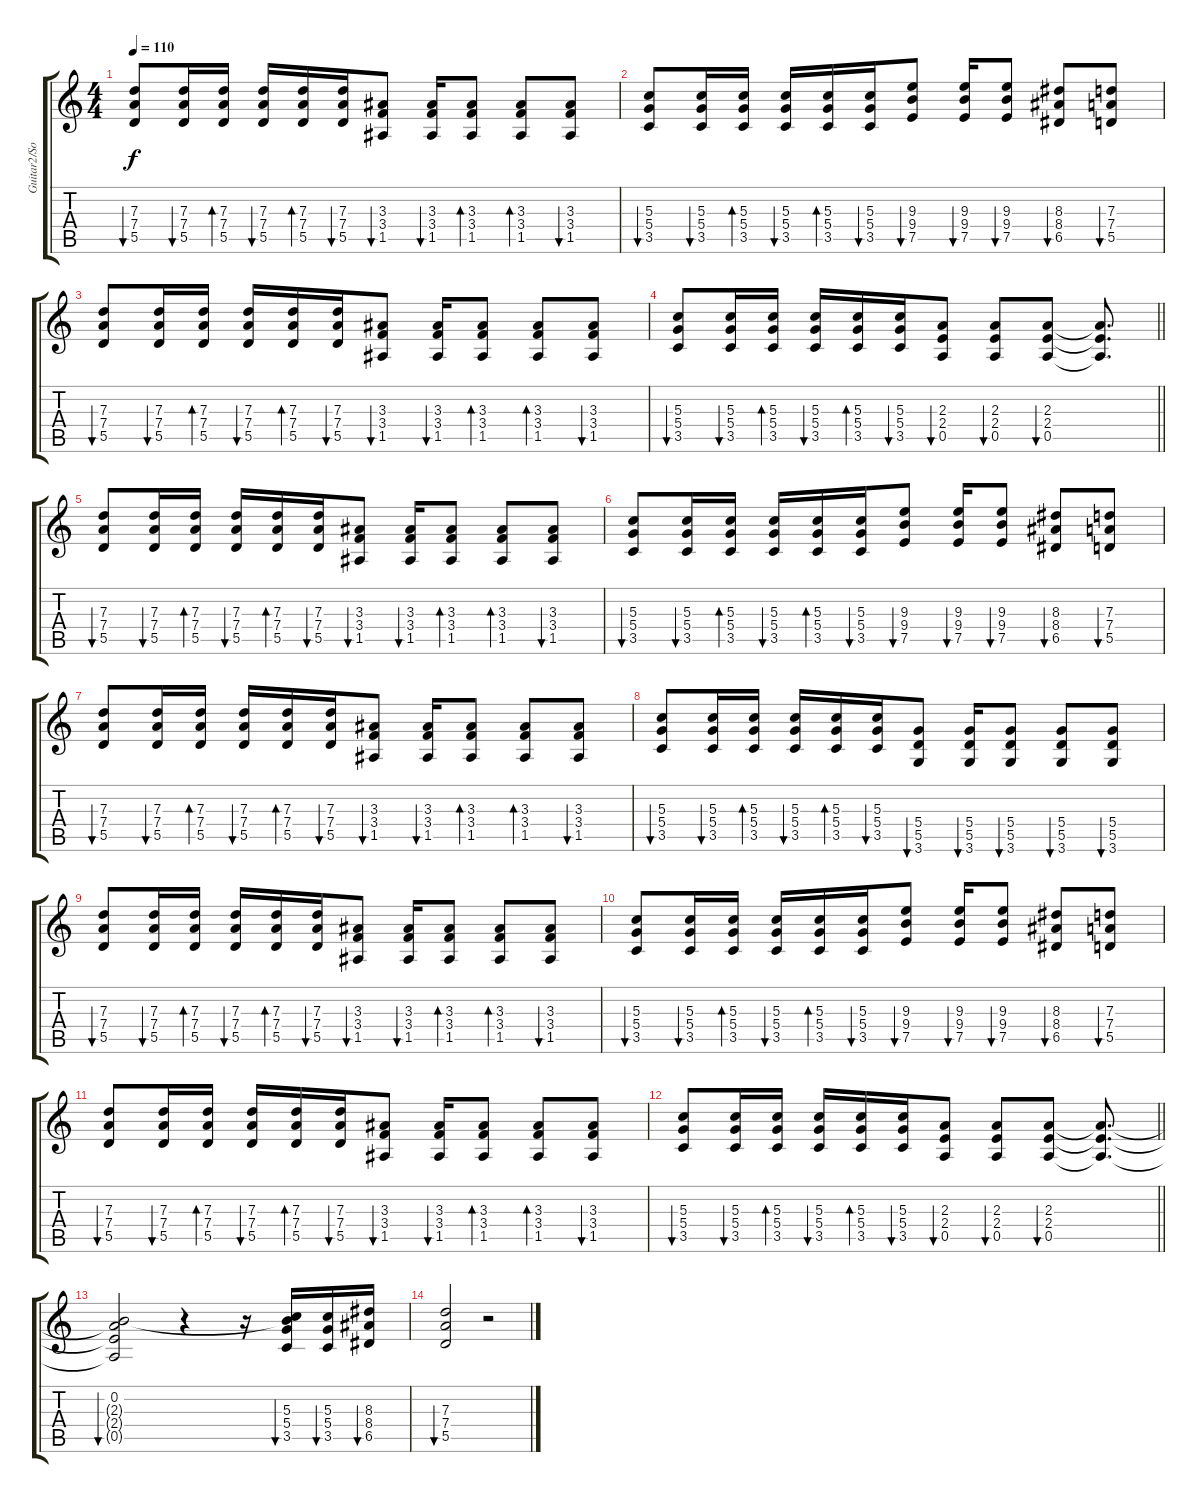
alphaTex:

\track ("Guitar2/Solo" "Guitar2/So") {instrument overdrivenguitar}
\staff {score tabs}
\tuning (E4 B3 G3 D3 A2 E2) {hide}
\ts (4 4)
\tempo 110
\clef g2
\ks c
(7.3 7.4 5.5).8{bu 60 dy f} (7.3 7.4 5.5).16{bu 60} (7.3 7.4 5.5).16{bd 60} (7.3 7.4 5.5).16{bu 60} (7.3 7.4 5.5).16{bd 60} (7.3 7.4 5.5).16{bu 60} (3.3 3.4 1.5).8{bu 60} (3.3 3.4 1.5).16{bu 60} (3.3 3.4 1.5).8{bd 60} (3.3 3.4 1.5).8{bd 60} (3.3 3.4 1.5).8{bu 60} |
(5.3 5.4 3.5).8{bu 60} (5.3 5.4 3.5).16{bu 60} (5.3 5.4 3.5).16{bd 60} (5.3 5.4 3.5).16{bu 60} (5.3 5.4 3.5).16{bd 60} (5.3 5.4 3.5).16{bu 60} (9.3 9.4 7.5).8{bu 60} (9.3 9.4 7.5).16{bu 60} (9.3 9.4 7.5).8{bu 60} (8.3 8.4 6.5).8{bu 60} (7.3 7.4 5.5).8{bu 60} |
(7.3 7.4 5.5).8{bu 60} (7.3 7.4 5.5).16{bu 60} (7.3 7.4 5.5).16{bd 60} (7.3 7.4 5.5).16{bu 60} (7.3 7.4 5.5).16{bd 60} (7.3 7.4 5.5).16{bu 60} (3.3 3.4 1.5).8{bu 60} (3.3 3.4 1.5).16{bu 60} (3.3 3.4 1.5).8{bd 60} (3.3 3.4 1.5).8{bd 60} (3.3 3.4 1.5).8{bu 60} |
\barLineRight lightlight
(5.3 5.4 3.5).8{bu 60} (5.3 5.4 3.5).16{bu 60} (5.3 5.4 3.5).16{bd 60} (5.3 5.4 3.5).16{bu 60} (5.3 5.4 3.5).16{bd 60} (5.3 5.4 3.5).16{bu 60} (2.3 2.4 0.5).8{bu 60} (2.3 2.4 0.5).8{bu 60} (2.3 2.4 0.5).8{bu 60} (2.3{t} 2.4{t} 0.5{t}).8{d} |
(7.3 7.4 5.5).8{bu 60} (7.3 7.4 5.5).16{bu 60} (7.3 7.4 5.5).16{bd 60} (7.3 7.4 5.5).16{bu 60} (7.3 7.4 5.5).16{bd 60} (7.3 7.4 5.5).16{bu 60} (3.3 3.4 1.5).8{bu 60} (3.3 3.4 1.5).16{bu 60} (3.3 3.4 1.5).8{bd 60} (3.3 3.4 1.5).8{bd 60} (3.3 3.4 1.5).8{bu 60} |
(5.3 5.4 3.5).8{bu 60} (5.3 5.4 3.5).16{bu 60} (5.3 5.4 3.5).16{bd 60} (5.3 5.4 3.5).16{bu 60} (5.3 5.4 3.5).16{bd 60} (5.3 5.4 3.5).16{bu 60} (9.3 9.4 7.5).8{bu 60} (9.3 9.4 7.5).16{bu 60} (9.3 9.4 7.5).8{bu 60} (8.3 8.4 6.5).8{bu 60} (7.3 7.4 5.5).8{bu 60} |
(7.3 7.4 5.5).8{bu 60} (7.3 7.4 5.5).16{bu 60} (7.3 7.4 5.5).16{bd 60} (7.3 7.4 5.5).16{bu 60} (7.3 7.4 5.5).16{bd 60} (7.3 7.4 5.5).16{bu 60} (3.3 3.4 1.5).8{bu 60} (3.3 3.4 1.5).16{bu 60} (3.3 3.4 1.5).8{bd 60} (3.3 3.4 1.5).8{bd 60} (3.3 3.4 1.5).8{bu 60} |
(5.3 5.4 3.5).8{bu 60} (5.3 5.4 3.5).16{bu 60} (5.3 5.4 3.5).16{bd 60} (5.3 5.4 3.5).16{bu 60} (5.3 5.4 3.5).16{bd 60} (5.3 5.4 3.5).16{bu 60} (5.4 5.5 3.6).8{bu 60} (5.4 5.5 3.6).16{bu 60} (5.4 5.5 3.6).8{bu 60} (5.4 5.5 3.6).8{bu 60} (5.4 5.5 3.6).8{bu 60} |
(7.3 7.4 5.5).8{bu 60} (7.3 7.4 5.5).16{bu 60} (7.3 7.4 5.5).16{bd 60} (7.3 7.4 5.5).16{bu 60} (7.3 7.4 5.5).16{bd 60} (7.3 7.4 5.5).16{bu 60} (3.3 3.4 1.5).8{bu 60} (3.3 3.4 1.5).16{bu 60} (3.3 3.4 1.5).8{bd 60} (3.3 3.4 1.5).8{bd 60} (3.3 3.4 1.5).8{bu 60} |
(5.3 5.4 3.5).8{bu 60} (5.3 5.4 3.5).16{bu 60} (5.3 5.4 3.5).16{bd 60} (5.3 5.4 3.5).16{bu 60} (5.3 5.4 3.5).16{bd 60} (5.3 5.4 3.5).16{bu 60} (9.3 9.4 7.5).8{bu 60} (9.3 9.4 7.5).16{bu 60} (9.3 9.4 7.5).8{bu 60} (8.3 8.4 6.5).8{bu 60} (7.3 7.4 5.5).8{bu 60} |
(7.3 7.4 5.5).8{bu 60} (7.3 7.4 5.5).16{bu 60} (7.3 7.4 5.5).16{bd 60} (7.3 7.4 5.5).16{bu 60} (7.3 7.4 5.5).16{bd 60} (7.3 7.4 5.5).16{bu 60} (3.3 3.4 1.5).8{bu 60} (3.3 3.4 1.5).16{bu 60} (3.3 3.4 1.5).8{bd 60} (3.3 3.4 1.5).8{bd 60} (3.3 3.4 1.5).8{bu 60} |
\barLineRight lightlight
(5.3 5.4 3.5).8{bu 60} (5.3 5.4 3.5).16{bu 60} (5.3 5.4 3.5).16{bd 60} (5.3 5.4 3.5).16{bu 60} (5.3 5.4 3.5).16{bd 60} (5.3 5.4 3.5).16{bu 60} (2.3 2.4 0.5).8{bu 60} (2.3 2.4 0.5).8{bu 60} (2.3 2.4 0.5).8{bu 60} (2.3{t} 2.4{t} 0.5{t}).8{d} |
(0.2 2.3{t} 2.4{t} 0.5{t}).2{bu 60} r.4 r.16{instrument distortionguitar} (0.2{t} 5.3 5.4 3.5).16{bu 60} (5.3 5.4 3.5).16{bu 60} (8.3 8.4 6.5).16{bu 60} |
(7.3 7.4 5.5).2{bu 60} r.2
